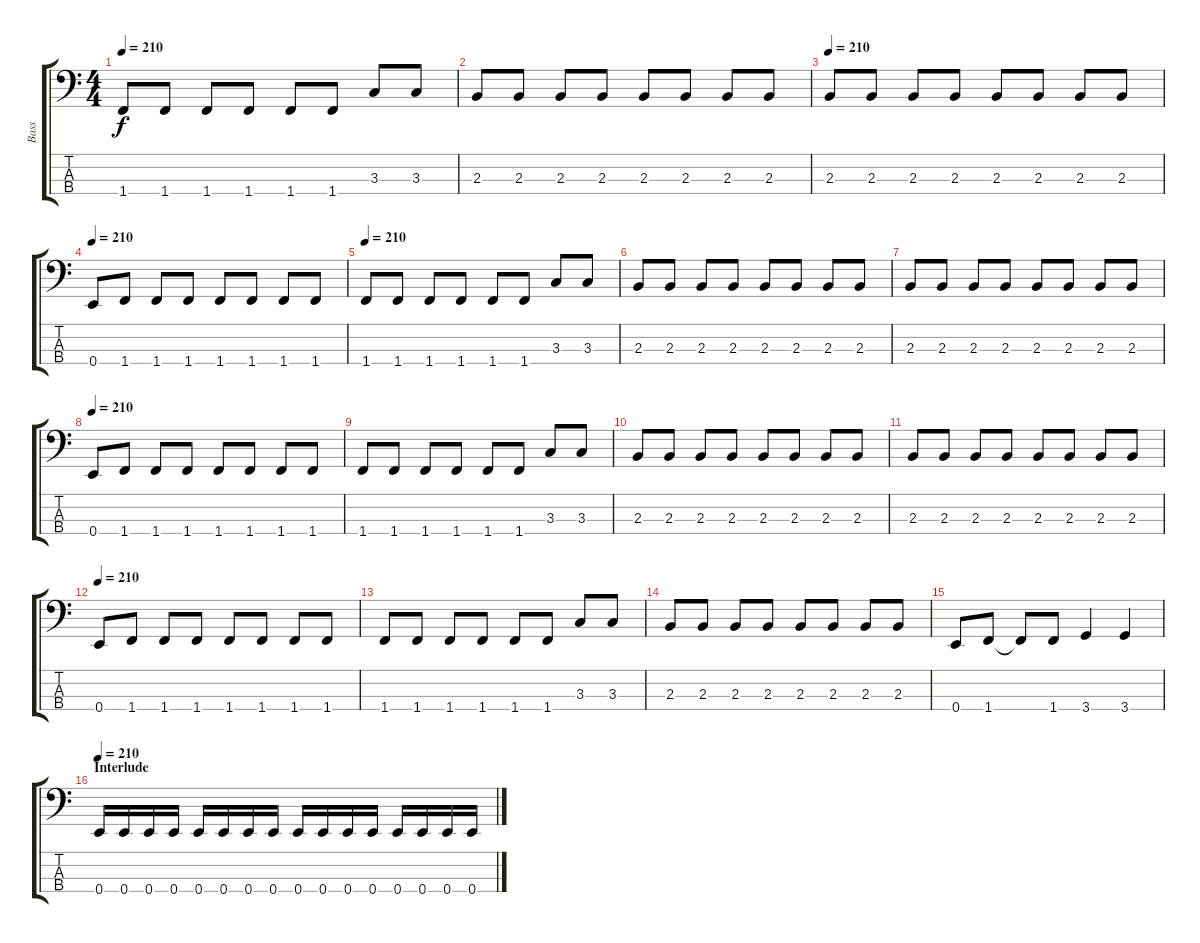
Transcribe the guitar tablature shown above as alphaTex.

\track ("Bass" "Bass") {instrument electricbasspick}
\staff {score tabs}
\tuning (G2 D2 A1 E1) {hide}
\ts (4 4)
\tempo 210
\clef f4
\ks c
1.4.8{dy f} 1.4.8 1.4.8 1.4.8 1.4.8 1.4.8 3.3.8 3.3.8 |
2.3.8 2.3.8 2.3.8 2.3.8 2.3.8 2.3.8 2.3.8 2.3.8 |
\tempo 210
2.3.8 2.3.8 2.3.8 2.3.8 2.3.8 2.3.8 2.3.8 2.3.8 |
\tempo 210
0.4.8 1.4.8 1.4.8 1.4.8 1.4.8 1.4.8 1.4.8 1.4.8 |
\tempo 210
1.4.8 1.4.8 1.4.8 1.4.8 1.4.8 1.4.8 3.3.8 3.3.8 |
2.3.8 2.3.8 2.3.8 2.3.8 2.3.8 2.3.8 2.3.8 2.3.8 |
2.3.8 2.3.8 2.3.8 2.3.8 2.3.8 2.3.8 2.3.8 2.3.8 |
\tempo 210
0.4.8 1.4.8 1.4.8 1.4.8 1.4.8 1.4.8 1.4.8 1.4.8 |
1.4.8 1.4.8 1.4.8 1.4.8 1.4.8 1.4.8 3.3.8 3.3.8 |
2.3.8 2.3.8 2.3.8 2.3.8 2.3.8 2.3.8 2.3.8 2.3.8 |
2.3.8 2.3.8 2.3.8 2.3.8 2.3.8 2.3.8 2.3.8 2.3.8 |
\tempo 210
0.4.8 1.4.8 1.4.8 1.4.8 1.4.8 1.4.8 1.4.8 1.4.8 |
1.4.8 1.4.8 1.4.8 1.4.8 1.4.8 1.4.8 3.3.8 3.3.8 |
2.3.8 2.3.8 2.3.8 2.3.8 2.3.8 2.3.8 2.3.8 2.3.8 |
0.4.8 1.4.8 1.4{t}.8 1.4.8 3.4.4 3.4.4 |
\section ("" "Interlude")
\tempo 210
0.4.16 0.4.16 0.4.16 0.4.16 0.4.16 0.4.16 0.4.16 0.4.16 0.4.16 0.4.16 0.4.16 0.4.16 0.4.16 0.4.16 0.4.16 0.4.16
